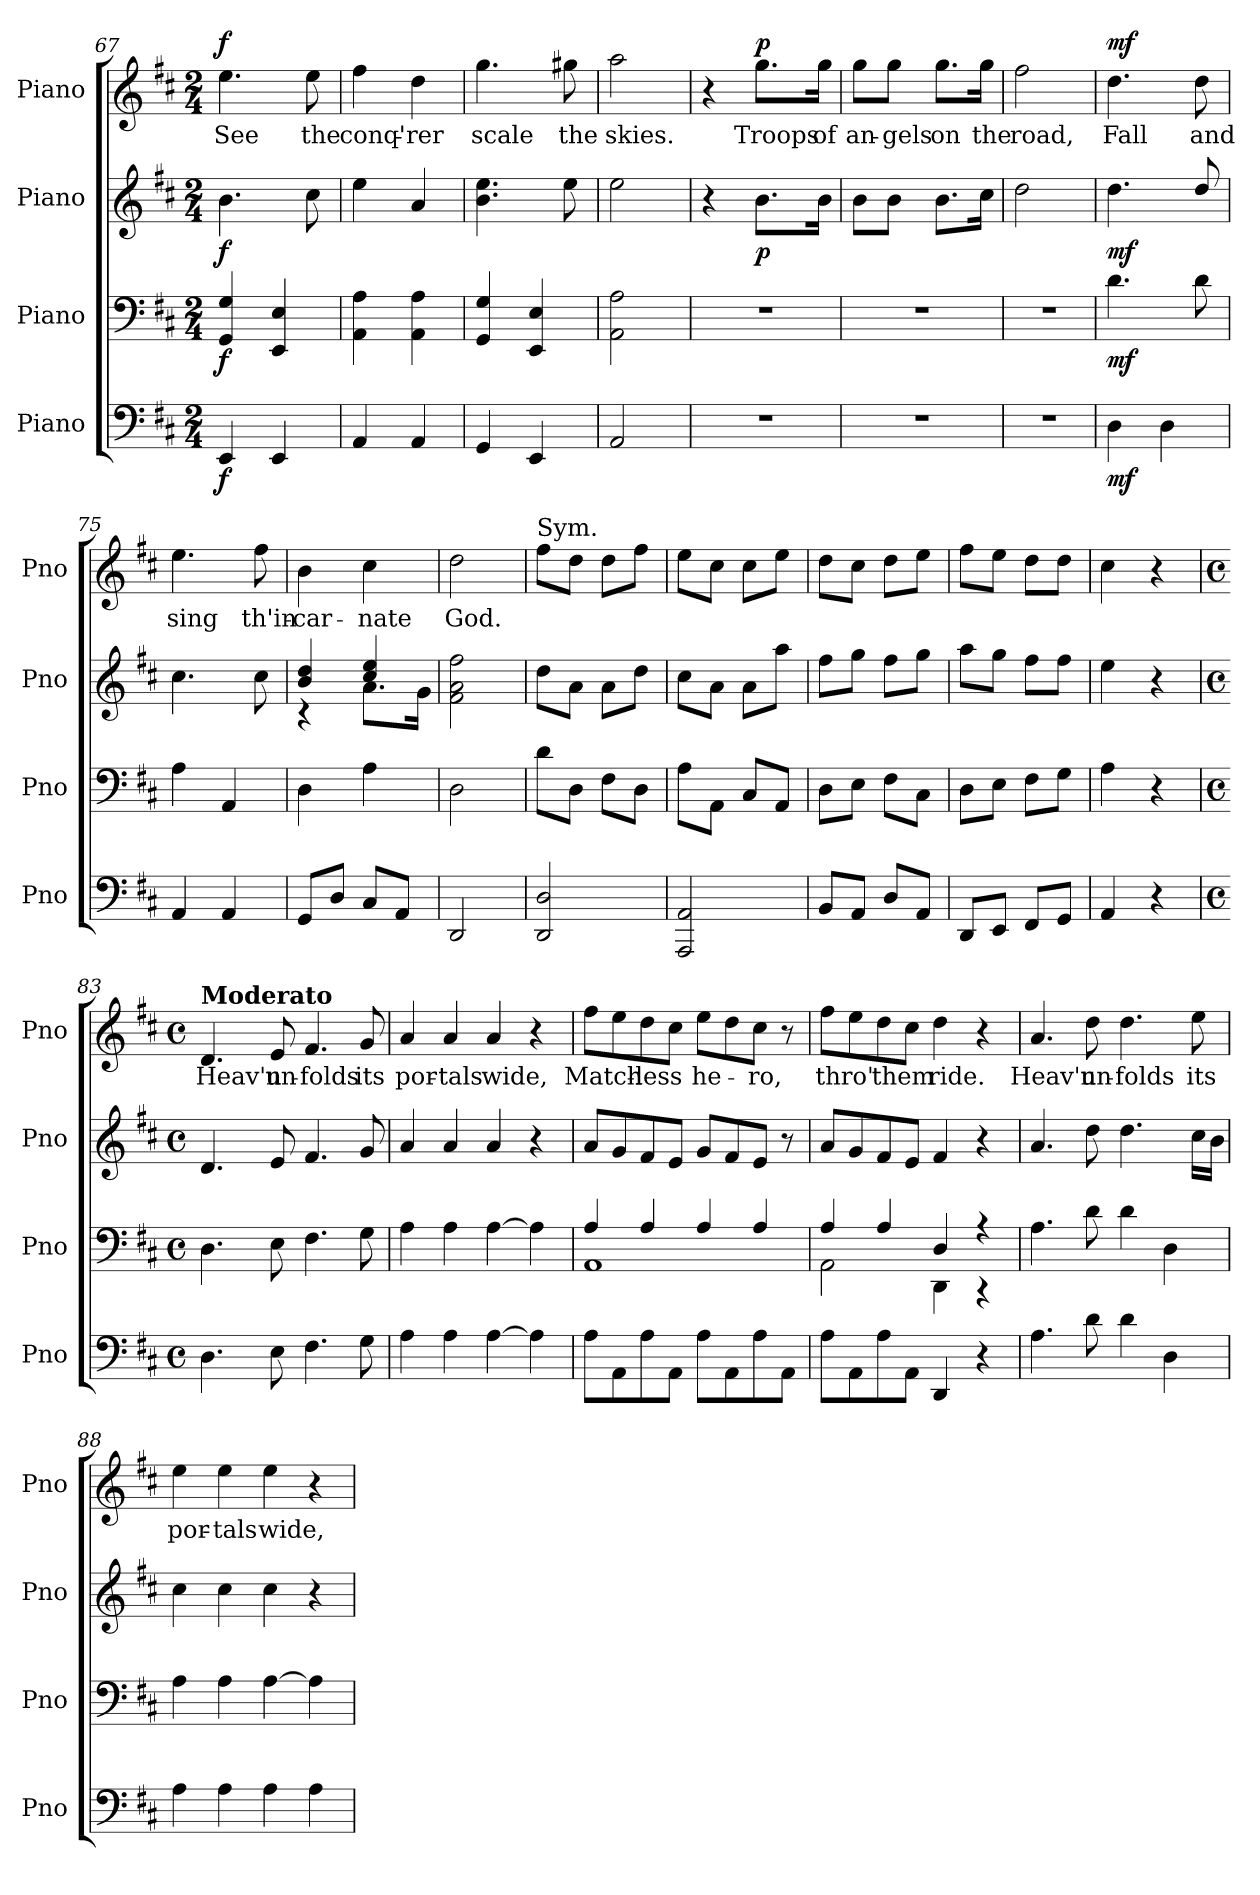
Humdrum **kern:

**kern	**dynam	**kern	**dynam	**kern	**dynam	**kern	**text	**dynam
*part4	*part4	*part3	*part3	*part2	*part2	*part1	*part1	*part1
*staff4	*staff4	*staff3	*staff3	*staff2	*staff2	*staff1	*staff1	*staff1
*I"Piano	*	*I"Piano	*	*I"Piano	*	*I"Piano	*	*
*I'Pno	*	*I'Pno	*	*I'Pno	*	*I'Pno	*	*
*clefF4	*	*clefF4	*	*clefG2	*	*clefG2	*	*
*k[f#c#]	*	*k[f#c#]	*	*k[f#c#]	*	*k[f#c#]	*	*
*M2/4	*	*M2/4	*	*M2/4	*	*M2/4	*	*
=67	=67	=67	=67	=67	=67	=67	=67	=67
!	!LO:DY:b	!	!LO:DY:b	!	!LO:DY:b	!	!LO:LY:b	!LO:DY:b
4EE/	f	4GG/ 4G/	f	4.b\	f	4.ee\	See	f
4EE/	.	4EE/ 4E/	.	.	.	.	.	.
!	!	!	!	!	!	!	!LO:LY:b	!
.	.	.	.	8cc#\	.	8ee\	the	.
=68	=68	=68	=68	=68	=68	=68	=68	=68
!	!	!	!	!	!	!	!LO:LY:b	!
4AA/	.	4AA\ 4A\	.	4ee\	.	4ff#\	conq'-	.
!	!	!	!	!	!	!	!LO:LY:b	!
4AA/	.	4AA\ 4A\	.	4a/	.	4dd\	-rer	.
=69	=69	=69	=69	=69	=69	=69	=69	=69
!	!	!	!	!	!	!	!LO:LY:b	!
4GG/	.	4GG/ 4G/	.	4.b\ 4.ee\	.	4.gg\	scale	.
4EE/	.	4EE/ 4E/	.	.	.	.	.	.
!	!	!	!	!	!	!	!LO:LY:b	!
.	.	.	.	8ee\	.	8gg#X\	the	.
=70	=70	=70	=70	=70	=70	=70	=70	=70
!	!	!	!	!	!	!	!LO:LY:b	!
2AA/	.	2AA\ 2A\	.	2ee\	.	2aa\	skies.	.
=71	=71	=71	=71	=71	=71	=71	=71	=71
2r	.	2r	.	4r	.	4r	.	.
!	!	!	!	!	!LO:DY:b	!	!LO:LY:b	!LO:DY:b
.	.	.	.	8.b\L	p	8.gg\L	Troops	p
!	!	!	!	!	!	!	!LO:LY:b	!
.	.	.	.	16b\Jk	.	16gg\Jk	of	.
=72	=72	=72	=72	=72	=72	=72	=72	=72
!	!	!	!	!	!	!	!LO:LY:b	!
2r	.	2r	.	8b\L	.	8gg\L	an-	.
!	!	!	!	!	!	!	!LO:LY:b	!
.	.	.	.	8b\J	.	8gg\J	-gels	.
!	!	!	!	!	!	!	!LO:LY:b	!
.	.	.	.	8.b\L	.	8.gg\L	on	.
!	!	!	!	!	!	!	!LO:LY:b	!
.	.	.	.	16cc#\Jk	.	16gg\Jk	the	.
=73	=73	=73	=73	=73	=73	=73	=73	=73
!	!	!	!	!	!	!	!LO:LY:b	!
2r	.	2r	.	2dd\	.	2ff#\	road,	.
=74	=74	=74	=74	=74	=74	=74	=74	=74
!	!LO:DY:b	!	!LO:DY:b	!	!LO:DY:b	!	!LO:LY:b	!LO:DY:b
4D\	mf	4.d\	mf	4.dd\	mf	4.dd\	Fall	mf
4D\	.	.	.	.	.	.	.	.
!	!	!	!	!	!	!	!LO:LY:b	!
.	.	8d\	.	8dd/	.	8dd\	and	.
!!LO:LB:g=z
=75	=75	=75	=75	=75	=75	=75	=75	=75
!	!	!	!	!	!	!	!LO:LY:b	!
4AA/	.	4A\	.	4.cc#\	.	4.ee\	sing	.
4AA/	.	4AA/	.	.	.	.	.	.
!	!	!	!	!	!	!	!LO:LY:b	!
.	.	.	.	8cc#\	.	8ff#\	th'in-	.
=76	=76	=76	=76	=76	=76	=76	=76	=76
*	*	*	*	*^	*	*	*	*
!	!	!	!	!	!	!	!	!LO:LY:b	!
8GG/L	.	4D\	.	4b/ 4dd/	4r	.	4b\	-car-	.
8D/J	.	.	.	.	.	.	.	.	.
!	!	!	!	!	!	!	!	!LO:LY:b	!
8C#/L	.	4A\	.	4cc#/ 4ee/	8.a\L	.	4cc#\	-nate	.
8AA/J	.	.	.	.	.	.	.	.	.
.	.	.	.	.	16g\Jk	.	.	.	.
=77	=77	=77	=77	=77	=77	=77	=77	=77	=77
!	!	!	!	!	!	!	!	!LO:LY:b	!
*	*	*	*	*v	*v	*	*	*	*
2DD/	.	2D\	.	2f#\ 2a\ 2ff#\	.	2dd\	God.	.
=78	=78	=78	=78	=78	=78	=78	=78	=78
!	!	!	!	!	!	!LO:TX:a:t=Sym.	!	!
2DD/ 2D/	.	8d\L	.	8dd\L	.	8ff#\L	.	.
.	.	8D\J	.	8a\J	.	8dd\J	.	.
.	.	8F#\L	.	8a\L	.	8dd\L	.	.
.	.	8D\J	.	8dd\J	.	8ff#\J	.	.
=79	=79	=79	=79	=79	=79	=79	=79	=79
2AAA/ 2AA/	.	8A\L	.	8cc#\L	.	8ee\L	.	.
.	.	8AA\J	.	8a\J	.	8cc#\J	.	.
.	.	8C#/L	.	8a\L	.	8cc#\L	.	.
.	.	8AA/J	.	8aa\J	.	8ee\J	.	.
=80	=80	=80	=80	=80	=80	=80	=80	=80
8BB/L	.	8D\L	.	8ff#\L	.	8dd\L	.	.
8AA/J	.	8E\J	.	8gg\J	.	8cc#\J	.	.
8D/L	.	8F#\L	.	8ff#\L	.	8dd\L	.	.
8AA/J	.	8C#\J	.	8gg\J	.	8ee\J	.	.
=81	=81	=81	=81	=81	=81	=81	=81	=81
8DD/L	.	8D\L	.	8aa\L	.	8ff#\L	.	.
8EE/J	.	8E\J	.	8gg\J	.	8ee\J	.	.
8FF#/L	.	8F#\L	.	8ff#\L	.	8dd\L	.	.
8GG/J	.	8G\J	.	8ff#\J	.	8dd\J	.	.
=82	=82	=82	=82	=82	=82	=82	=82	=82
4AA/	.	4A\	.	4ee\	.	4cc#\	.	.
4r	.	4r	.	4r	.	4r	.	.
=83	=83	=83	=83	=83	=83	=83	=83	=83
*M4/4	*	*M4/4	*	*M4/4	*	*M4/4	*	*
*met(c)	*	*met(c)	*	*met(c)	*	*met(c)	*	*
!	!	!	!	!	!	!LO:TX:a:B:t=Moderato	!	!
!	!	!	!	!	!	!	!LO:LY:b	!
4.D\	.	4.D\	.	4.d/	.	4.d/	Heav'n	.
!	!	!	!	!	!	!	!LO:LY:b	!
8E\	.	8E\	.	8e/	.	8e/	un-	.
!	!	!	!	!	!	!	!LO:LY:b	!
4.F#\	.	4.F#\	.	4.f#/	.	4.f#/	-folds	.
!	!	!	!	!	!	!	!LO:LY:b	!
8G\	.	8G\	.	8g/	.	8g/	its	.
!!LO:LB:g=z
=84	=84	=84	=84	=84	=84	=84	=84	=84
!	!	!	!	!	!	!	!LO:LY:b	!
4A\	.	4A\	.	4a/	.	4a/	por-	.
!	!	!	!	!	!	!	!LO:LY:b	!
4A\	.	4A\	.	4a/	.	4a/	-tals	.
!	!	!	!	!	!	!	!LO:LY:b	!
[4A\	.	[4A\	.	4a/	.	4a/	wide,	.
4A\]	.	4A\]	.	4r	.	4r	.	.
=85	=85	=85	=85	=85	=85	=85	=85	=85
*	*	*^	*	*	*	*	*	*
!	!	!	!	!	!	!	!	!LO:LY:b	!
8A\L	.	4A/	1AA	.	8a/L	.	8ff#\L	Match-	.
8AA\	.	.	.	.	8g/	.	8ee\	.	.
!	!	!	!	!	!	!	!	!LO:LY:b	!
8A\	.	4A/	.	.	8f#/	.	8dd\	-less	.
8AA\J	.	.	.	.	8e/J	.	8cc#\J	.	.
!	!	!	!	!	!	!	!	!LO:LY:b	!
8A\L	.	4A/	.	.	8g/L	.	8ee\L	he-	.
8AA\	.	.	.	.	8f#/	.	8dd\	.	.
!	!	!	!	!	!	!	!	!LO:LY:b	!
8A\	.	4A/	.	.	8e/J	.	8cc#\J	-ro,	.
8AA\J	.	.	.	.	8r	.	8r	.	.
=86	=86	=86	=86	=86	=86	=86	=86	=86	=86
!	!	!	!	!	!	!	!	!LO:LY:b	!
8A\L	.	4A/	2AA\	.	8a/L	.	8ff#\L	thro'	.
8AA\	.	.	.	.	8g/	.	8ee\	.	.
!	!	!	!	!	!	!	!	!LO:LY:b	!
8A\	.	4A/	.	.	8f#/	.	8dd\	them	.
8AA\J	.	.	.	.	8e/J	.	8cc#\J	.	.
!	!	!	!	!	!	!	!	!LO:LY:b	!
4DD/	.	4D/	4DD\	.	4f#/	.	4dd\	ride.	.
4r	.	4r	4r	.	4r	.	4r	.	.
=87	=87	=87	=87	=87	=87	=87	=87	=87	=87
!	!	!	!	!	!	!	!	!LO:LY:b	!
*	*	*v	*v	*	*	*	*	*	*
4.A\	.	4.A\	.	4.a/	.	4.a/	Heav'n	.
!	!	!	!	!	!	!	!LO:LY:b	!
8d\	.	8d\	.	8dd\	.	8dd\	un-	.
!	!	!	!	!	!	!	!LO:LY:b	!
4d\	.	4d\	.	4.dd\	.	4.dd\	-folds	.
4D\	.	4D\	.	.	.	.	.	.
!	!	!	!	!	!	!	!LO:LY:b	!
.	.	.	.	16cc#\LL	.	8ee\	its	.
.	.	.	.	16b\JJ	.	.	.	.
=88	=88	=88	=88	=88	=88	=88	=88	=88
!	!	!	!	!	!	!	!LO:LY:b	!
4A\	.	4A\	.	4cc#\	.	4ee\	por-	.
!	!	!	!	!	!	!	!LO:LY:b	!
4A\	.	4A\	.	4cc#\	.	4ee\	-tals	.
!	!	!	!	!	!	!	!LO:LY:b	!
4A\	.	[4A\	.	4cc#\	.	4ee\	wide,	.
4A\	.	4A\]	.	4r	.	4r	.	.
=	=	=	=	=	=	=	=	=
*-	*-	*-	*-	*-	*-	*-	*-	*-
